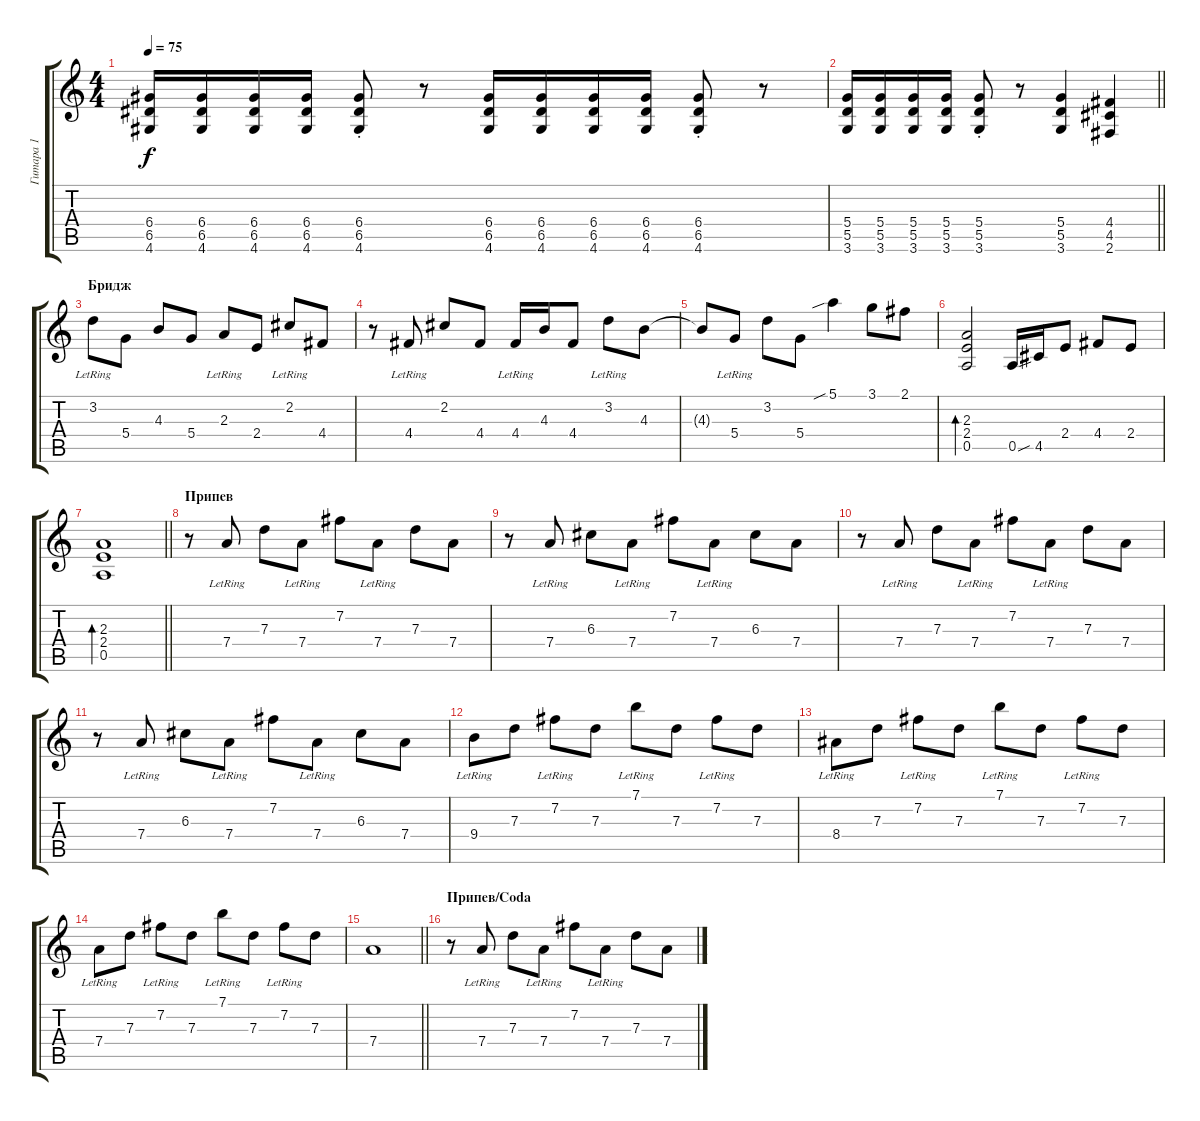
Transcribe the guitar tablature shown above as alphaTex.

\track ("Гитара 1" "Гитара 1") {instrument electricguitarclean}
\staff {score tabs}
\tuning (E4 B3 G3 D3 A2 E2) {hide}
\ts (4 4)
\tempo 75
\clef g2
\ks c
(6.4 6.5 4.6).16{dy f} (6.4 6.5 4.6).16 (6.4 6.5 4.6).16 (6.4 6.5 4.6).16 (6.4{st} 6.5{st} 4.6{st}).8 r.8 (6.4 6.5 4.6).16 (6.4 6.5 4.6).16 (6.4 6.5 4.6).16 (6.4 6.5 4.6).16 (6.4{st} 6.5{st} 4.6{st}).8 r.8 |
\barLineRight lightlight
(5.4 5.5 3.6).16 (5.4 5.5 3.6).16 (5.4 5.5 3.6).16 (5.4 5.5 3.6).16 (5.4{st} 5.5{st} 3.6{st}).8 r.8 (5.4 5.5 3.6).4 (4.4 4.5 2.6).4 |
\section ("" "Бридж")
3.2{lr}.8{volume 16 balance 0 instrument electricguitarclean} 5.4.8 4.3.8 5.4.8 2.3{lr}.8 2.4.8 2.2{lr}.8 4.4.8 |
r.8 4.4{lr}.8 2.2.8 4.4.8 4.4{lr}.16 4.3.16 4.4.8 3.2{lr}.8 4.3.8 |
4.3{t}.8 5.4{lr}.8 3.2.8 5.4.8 5.1{sib}.4 3.1.8 2.1.8 |
(2.3 2.4 0.5).2{bd 60} 0.5{sou}.16 4.5.16 2.4.8 4.4.8 2.4.8 |
\barLineRight lightlight
(2.3 2.4 0.5).1{bd 60} |
\section ("" "Припев")
r.8 7.4{lr}.8 7.3.8 7.4{lr}.8 7.2.8 7.4{lr}.8 7.3.8 7.4.8 |
r.8 7.4{lr}.8 6.3.8 7.4{lr}.8 7.2.8 7.4{lr}.8 6.3.8 7.4.8 |
r.8 7.4{lr}.8 7.3.8 7.4{lr}.8 7.2.8 7.4{lr}.8 7.3.8 7.4.8 |
r.8 7.4{lr}.8 6.3.8 7.4{lr}.8 7.2.8 7.4{lr}.8 6.3.8 7.4.8 |
9.4{lr}.8 7.3.8 7.2{lr}.8 7.3.8 7.1{lr}.8 7.3.8 7.2{lr}.8 7.3.8 |
8.4{lr}.8 7.3.8 7.2{lr}.8 7.3.8 7.1{lr}.8 7.3.8 7.2{lr}.8 7.3.8 |
7.4{lr}.8 7.3.8 7.2{lr}.8 7.3.8 7.1{lr}.8 7.3.8 7.2{lr}.8 7.3.8 |
\barLineRight lightlight
7.4.1 |
\section ("" "Припев/Coda")
r.8 7.4{lr}.8 7.3.8 7.4{lr}.8 7.2.8 7.4{lr}.8 7.3.8 7.4.8
